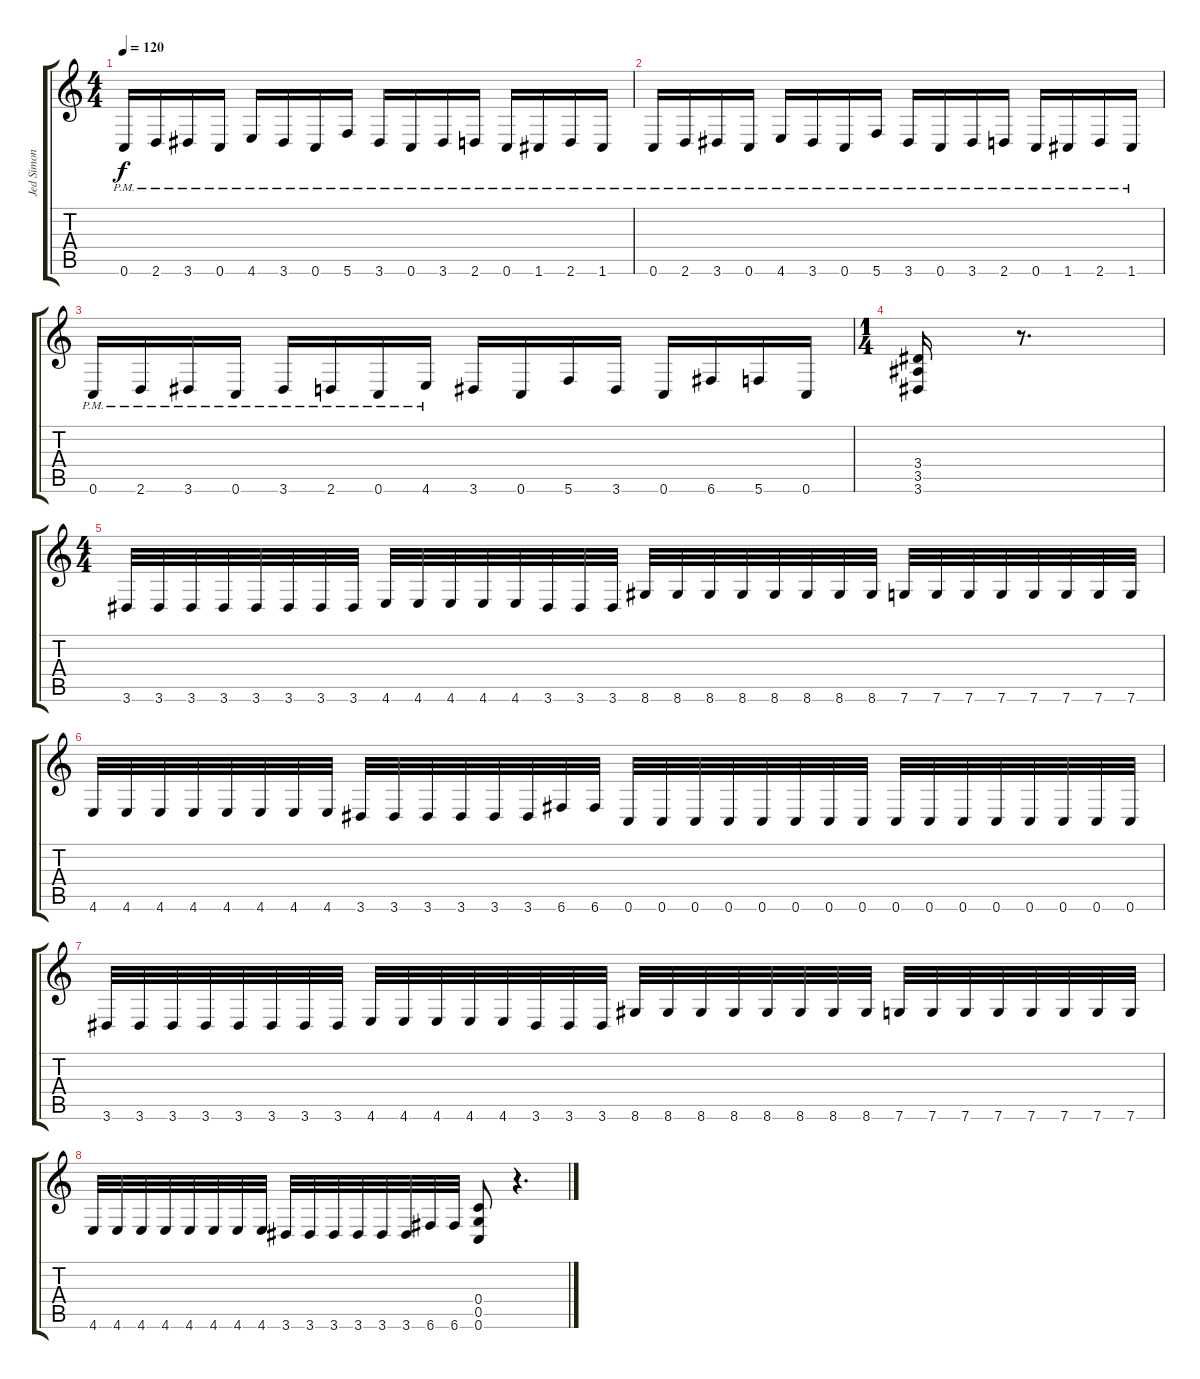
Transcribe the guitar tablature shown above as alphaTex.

\track ("Jed Simon" "Jed Simon") {instrument overdrivenguitar}
\staff {score tabs}
\tuning (E4 C4 G3 C3 G2 C2) {hide}
\ts (4 4)
\tempo 120
\clef g2
\ks c
0.6{pm}.16{dy f} 2.6{pm}.16 3.6{pm}.16 0.6{pm}.16 4.6{pm}.16 3.6{pm}.16 0.6{pm}.16 5.6{pm}.16 3.6{pm}.16 0.6{pm}.16 3.6{pm}.16 2.6{pm}.16 0.6{pm}.16 1.6{pm}.16 2.6{pm}.16 1.6{pm}.16 |
0.6{pm}.16 2.6{pm}.16 3.6{pm}.16 0.6{pm}.16 4.6{pm}.16 3.6{pm}.16 0.6{pm}.16 5.6{pm}.16 3.6{pm}.16 0.6{pm}.16 3.6{pm}.16 2.6{pm}.16 0.6{pm}.16 1.6{pm}.16 2.6{pm}.16 1.6{pm}.16 |
0.6{pm}.16 2.6{pm}.16 3.6{pm}.16 0.6{pm}.16 3.6{pm}.16 2.6{pm}.16 0.6{pm}.16 4.6{pm}.16 3.6.16 0.6.16 5.6.16 3.6.16 0.6.16 6.6.16 5.6.16 0.6.16 |
\ts (1 4)
(3.4 3.5 3.6).16 r.8{d} |
\ts (4 4)
3.6.32 3.6.32 3.6.32 3.6.32 3.6.32 3.6.32 3.6.32 3.6.32 4.6.32 4.6.32 4.6.32 4.6.32 4.6.32 3.6.32 3.6.32 3.6.32 8.6.32 8.6.32 8.6.32 8.6.32 8.6.32 8.6.32 8.6.32 8.6.32 7.6.32 7.6.32 7.6.32 7.6.32 7.6.32 7.6.32 7.6.32 7.6.32 |
4.6.32 4.6.32 4.6.32 4.6.32 4.6.32 4.6.32 4.6.32 4.6.32 3.6.32 3.6.32 3.6.32 3.6.32 3.6.32 3.6.32 6.6.32 6.6.32 0.6.32 0.6.32 0.6.32 0.6.32 0.6.32 0.6.32 0.6.32 0.6.32 0.6.32 0.6.32 0.6.32 0.6.32 0.6.32 0.6.32 0.6.32 0.6.32 |
3.6.32 3.6.32 3.6.32 3.6.32 3.6.32 3.6.32 3.6.32 3.6.32 4.6.32 4.6.32 4.6.32 4.6.32 4.6.32 3.6.32 3.6.32 3.6.32 8.6.32 8.6.32 8.6.32 8.6.32 8.6.32 8.6.32 8.6.32 8.6.32 7.6.32 7.6.32 7.6.32 7.6.32 7.6.32 7.6.32 7.6.32 7.6.32 |
4.6.32 4.6.32 4.6.32 4.6.32 4.6.32 4.6.32 4.6.32 4.6.32 3.6.32 3.6.32 3.6.32 3.6.32 3.6.32 3.6.32 6.6.32 6.6.32 (0.4 0.5 0.6).8 r.4{d}
